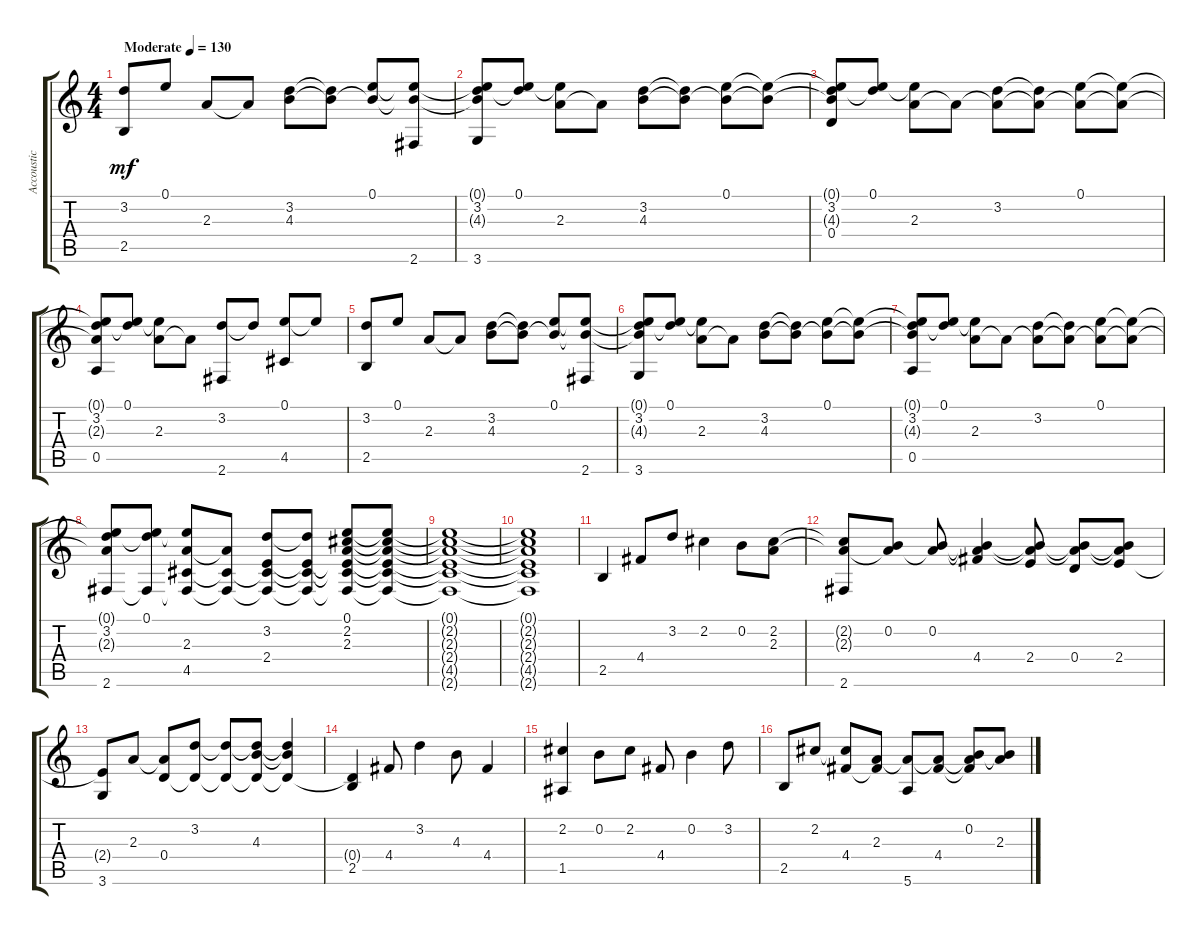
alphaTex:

\track ("Accoustic Guitar" "Accoustic ") {instrument acousticguitarsteel}
\staff {score tabs}
\tuning (E4 B3 G3 D3 A2 E2) {hide}
\ts (4 4)
\tempo (130 "Moderate")
\clef g2
\ks c
(3.2 2.5).8{dy mf instrument acousticguitarsteel} 0.1.8 2.3.8 2.3{t}.8 (3.2 4.3).8 (3.2{t} 4.3{t}).8 (0.1 4.3{t}).8 (0.1{t} 4.3{t} 2.6).8 |
(0.1{t} 3.2 4.3{t} 3.6).8 (0.1 3.2{t}).8 (0.1{t} 2.3).8 2.3{t}.8 (3.2 4.3).8 (3.2{t} 4.3{t}).8 (0.1 4.3{t}).8 (0.1{t} 4.3{t}).8 |
(0.1{t} 3.2 4.3{t} 0.4).8 (0.1 3.2{t}).8 (0.1{t} 2.3).8 2.3{t}.8 (3.2 2.3{t}).8 (3.2{t} 2.3{t}).8 (0.1 2.3{t}).8 (0.1{t} 2.3{t}).8 |
(0.1{t} 3.2 2.3{t} 0.5).8 (0.1 3.2{t}).8 (0.1{t} 2.3).8 2.3{t}.8 (3.2 2.6).8 3.2{t}.8 (0.1 4.5).8 0.1{t}.8 |
(3.2 2.5).8 0.1.8 2.3.8 2.3{t}.8 (3.2 4.3).8 (3.2{t} 4.3{t}).8 (0.1 4.3{t}).8 (0.1{t} 4.3{t} 2.6).8 |
(0.1{t} 3.2 4.3{t} 3.6).8 (0.1 3.2{t}).8 (0.1{t} 2.3).8 2.3{t}.8 (3.2 4.3).8 (3.2{t} 4.3{t}).8 (0.1 4.3{t}).8 (0.1{t} 4.3{t}).8 |
(0.1{t} 3.2 4.3{t} 0.5).8 (0.1 3.2{t}).8 (0.1{t} 2.3).8 2.3{t}.8 (3.2 2.3{t}).8 (3.2{t} 2.3{t}).8 (0.1 2.3{t}).8 (0.1{t} 2.3{t}).8 |
(0.1{t} 3.2 2.3{t} 2.6).8 (0.1 3.2{t} 2.6{t}).8 (0.1{t} 2.3 4.5 2.6{t}).8 (2.3{t} 4.5{t} 2.6{t}).8 (3.2 2.4 4.5{t} 2.6{t}).8 (3.2{t} 2.4{t} 4.5{t} 2.6{t}).8 (0.1 2.2 2.3 2.4{t} 4.5{t} 2.6{t}).8 (0.1{t} 2.2{t} 2.3{t} 2.4{t} 4.5{t} 2.6{t}).8 |
(0.1{t} 2.2{t} 2.3{t} 2.4{t} 4.5{t} 2.6{t}).1 |
(0.1{t} 2.2{t} 2.3{t} 2.4{t} 4.5{t} 2.6{t}).1 |
2.5.4 4.4.8 3.2.8 2.2.4 0.2.8 (2.2 2.3).8 |
(2.2{t} 2.3{t} 2.6).8 (0.2 2.3{t}).8 (0.2 2.3{t}).8 (0.2{t} 2.3{t} 4.4).4 (0.2{t} 2.3{t} 2.4).8 (0.2{t} 2.3{t} 0.4).8 (0.2{t} 2.3{t} 2.4).8 |
(2.4{t} 3.6).8 2.3.8 (2.3{t} 0.4).8 (3.2 0.4{t}).8 (3.2{t} 0.4{t}).8 (3.2{t} 4.3 0.4{t}).8 (3.2{t} 4.3{t} 0.4{t}).4 |
(0.4{t} 2.5).4 4.4.8 3.2.4 4.3.8 4.4.4 |
(2.2 1.5).4 0.2.8 2.2.8 4.4.8 0.2.4 3.2.8 |
2.5.8 2.2.8 (2.2{t} 4.4).8 (2.3 4.4{t}).8 (2.3{t} 5.6).8 (2.3{t} 4.4).8 (0.2 2.3{t} 4.4{t}).8 (0.2{t} 2.3).8
